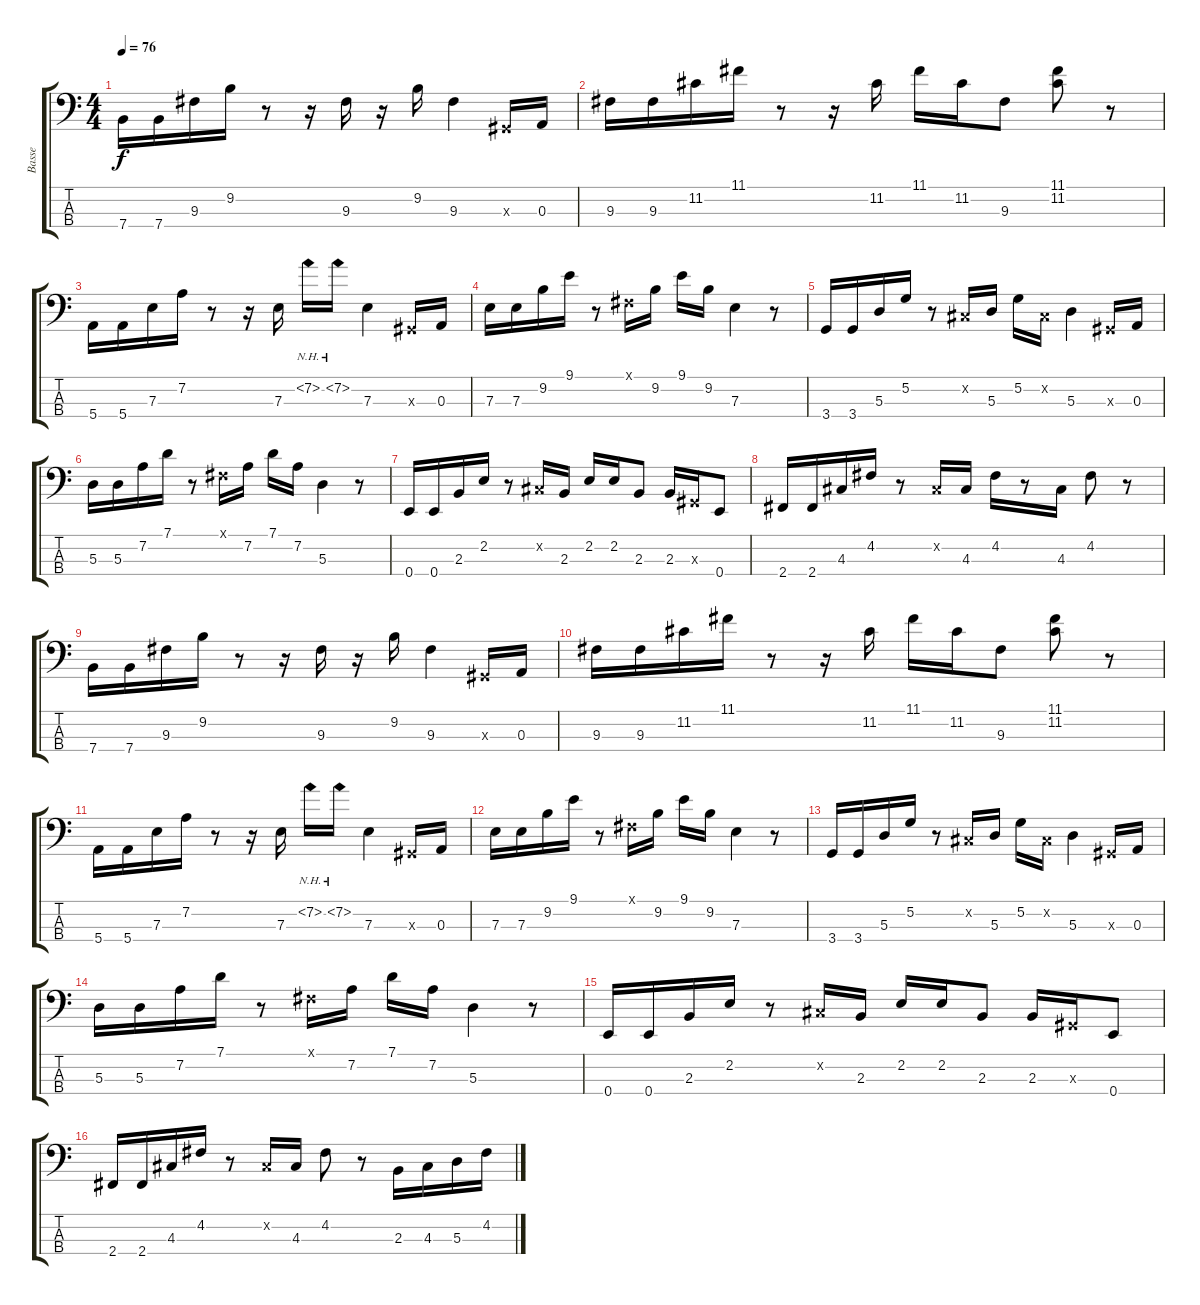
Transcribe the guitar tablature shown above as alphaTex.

\track ("Basse" "Basse") {instrument slapbass1}
\staff {score tabs}
\tuning (G2 D2 A1 E1) {hide}
\ts (4 4)
\tempo 76
\clef f4
\ks c
7.4.16{dy f} 7.4.16 9.3.16 9.2.16 r.8 r.16 9.3.16 r.16 9.2.16 9.3.4 -1.3{x}.16 0.3.16 |
9.3.16 9.3.16 11.2.16 11.1.16 r.8 r.16 11.2.16 11.1.16 11.2.16 9.3.8 (11.1 11.2).8 r.8 |
5.4.16 5.4.16 7.3.16 7.2.16 r.8 r.16 7.3.16 7.2{nh}.16 7.2{nh}.16 7.3.4 -1.3{x}.16 0.3.16 |
7.3.16 7.3.16 9.2.16 9.1.16 r.8 -1.1{x}.16 9.2.16 9.1.16 9.2.16 7.3.4 r.8 |
3.4.16 3.4.16 5.3.16 5.2.16 r.8 -1.2{x}.16 5.3.16 5.2.16 -1.2{x}.16 5.3.4 -1.3{x}.16 0.3.16 |
5.3.16 5.3.16 7.2.16 7.1.16 r.8 -1.1{x}.16 7.2.16 7.1.16 7.2.16 5.3.4 r.8 |
0.4.16 0.4.16 2.3.16 2.2.16 r.8 -1.2{x}.16 2.3.16 2.2.16 2.2.16 2.3.8 2.3.16 -1.3{x}.16 0.4.8 |
2.4.16 2.4.16 4.3.16 4.2.16 r.8 -1.2{x}.16 4.3.16 4.2.16 r.8 4.3.16 4.2.8 r.8 |
7.4.16 7.4.16 9.3.16 9.2.16 r.8 r.16 9.3.16 r.16 9.2.16 9.3.4 -1.3{x}.16 0.3.16 |
9.3.16 9.3.16 11.2.16 11.1.16 r.8 r.16 11.2.16 11.1.16 11.2.16 9.3.8 (11.1 11.2).8 r.8 |
5.4.16 5.4.16 7.3.16 7.2.16 r.8 r.16 7.3.16 7.2{nh}.16 7.2{nh}.16 7.3.4 -1.3{x}.16 0.3.16 |
7.3.16 7.3.16 9.2.16 9.1.16 r.8 -1.1{x}.16 9.2.16 9.1.16 9.2.16 7.3.4 r.8 |
3.4.16 3.4.16 5.3.16 5.2.16 r.8 -1.2{x}.16 5.3.16 5.2.16 -1.2{x}.16 5.3.4 -1.3{x}.16 0.3.16 |
5.3.16 5.3.16 7.2.16 7.1.16 r.8 -1.1{x}.16 7.2.16 7.1.16 7.2.16 5.3.4 r.8 |
0.4.16 0.4.16 2.3.16 2.2.16 r.8 -1.2{x}.16 2.3.16 2.2.16 2.2.16 2.3.8 2.3.16 -1.3{x}.16 0.4.8 |
2.4.16 2.4.16 4.3.16 4.2.16 r.8 -1.2{x}.16 4.3.16 4.2.8 r.8 2.3.16 4.3.16 5.3.16 4.2.16
